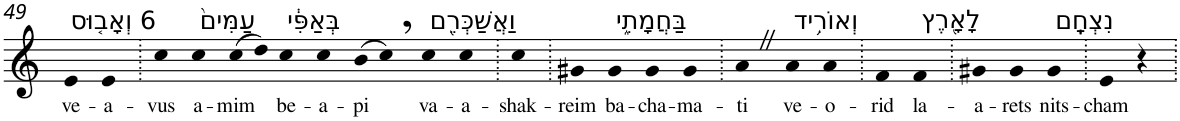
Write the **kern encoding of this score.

**kern	**text
*part1	*part1
*staff1	*staff1
*I"Piano	*
*I'Pno	*
!!LO:PB:g=z
*clefG2	*
*k[]	*
=49	=49
!LO:TX:a:t=6 וְאָב֤וּס	!
!	!LO:LY:b
4e	ve-
!	!LO:LY:b
4e	-a-
=50.	=50.
!	!LO:LY:b
4cc	-vus
!LO:TX:a:t=עַמִּים֙	!
!	!LO:LY:b
4cc	a-
!	!LO:LY:b
(8cc	-mim
8dd)	.
!LO:TX:a:t=בְּאַפִּ֔י	!
!	!LO:LY:b
4cc	be-
!	!LO:LY:b
4cc	-a-
!	!LO:LY:b
(8b	-pi
8cc,)	.
!LO:TX:a:t=וַאֲשַׁכְּרֵ֖ם	!
!	!LO:LY:b
4cc	va-
!	!LO:LY:b
4cc	-a-
=51.	=51.
!	!LO:LY:b
4cc	-shak-
=52.	=52.
!	!LO:LY:b
4g#X	-reim
!LO:TX:a:t=בַּחֲמָתִ֑י	!
!	!LO:LY:b
4g#	ba-
!	!LO:LY:b
4g#	-cha-
!	!LO:LY:b
4g#	-ma-
=53.	=53.
!	!LO:LY:b
4aZ	-ti
!LO:TX:a:t=וְאוֹרִ֥יד	!
!	!LO:LY:b
4a	ve-
!	!LO:LY:b
4a	-o-
=54.	=54.
!	!LO:LY:b
4f	-rid
!LO:TX:a:t=לָאָ֖רֶץ	!
!	!LO:LY:b
4f	la-
=55.	=55.
!	!LO:LY:b
4g#X	-a-
!	!LO:LY:b
4g#	-rets
!LO:TX:a:t=נִצְחָֽם	!
!	!LO:LY:b
4g#	nits-
=56.	=56.
!	!LO:LY:b
4e	-cham
4r	.
=.	=.
*-	*-
